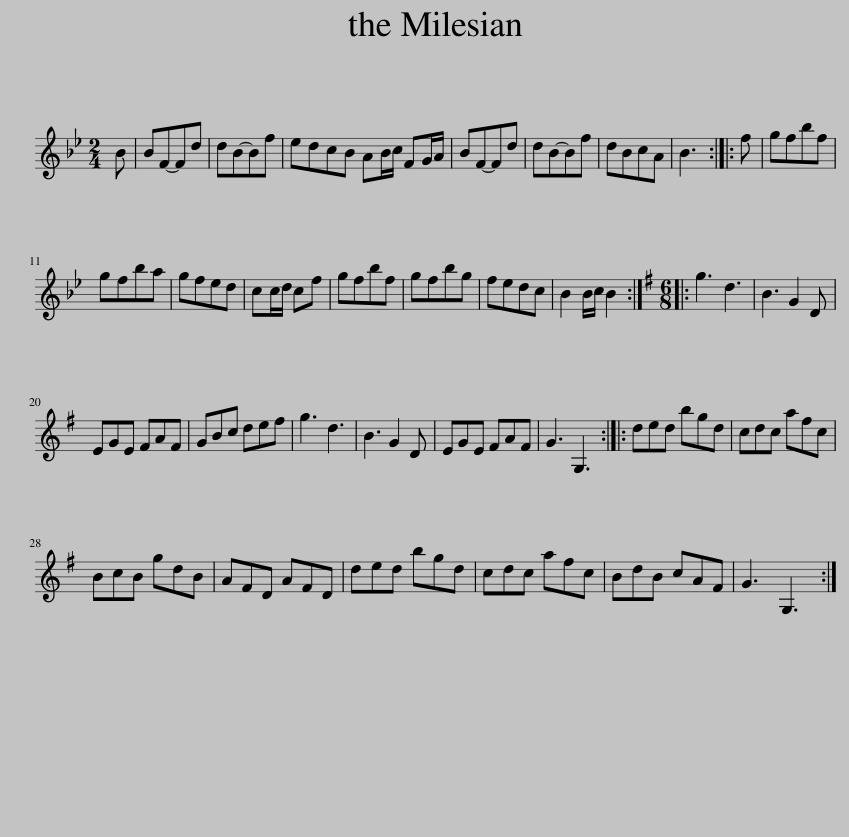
X:1
L:1/8
M:2/4
I:linebreak $
K:Bb
V:1 treble
V:1
 B | BF-Fd | dB-Bf | edcB AB/c/ FG/A/ | BF-Fd | %5
 dB-Bf | dBcA | B3 :: f | gfbf |$ %10
 gfba | gfed | cc/d/ cf | gfbf | gfbg | %15
 fedc | B2 B/c/ B2 ::[K:G][M:6/8] g3 d3 | B3 G2 D |$ EGE FAF | %20
 GBc def | g3 d3 | B3 G2 D | EGE FAF | G3 G,3 :: %25
 ded bgd | cdc afc |$ BcB gdB | AFD AFD | ded bgd | %30
 cdc afc | BdB cAF | G3 G,3 :| %33
